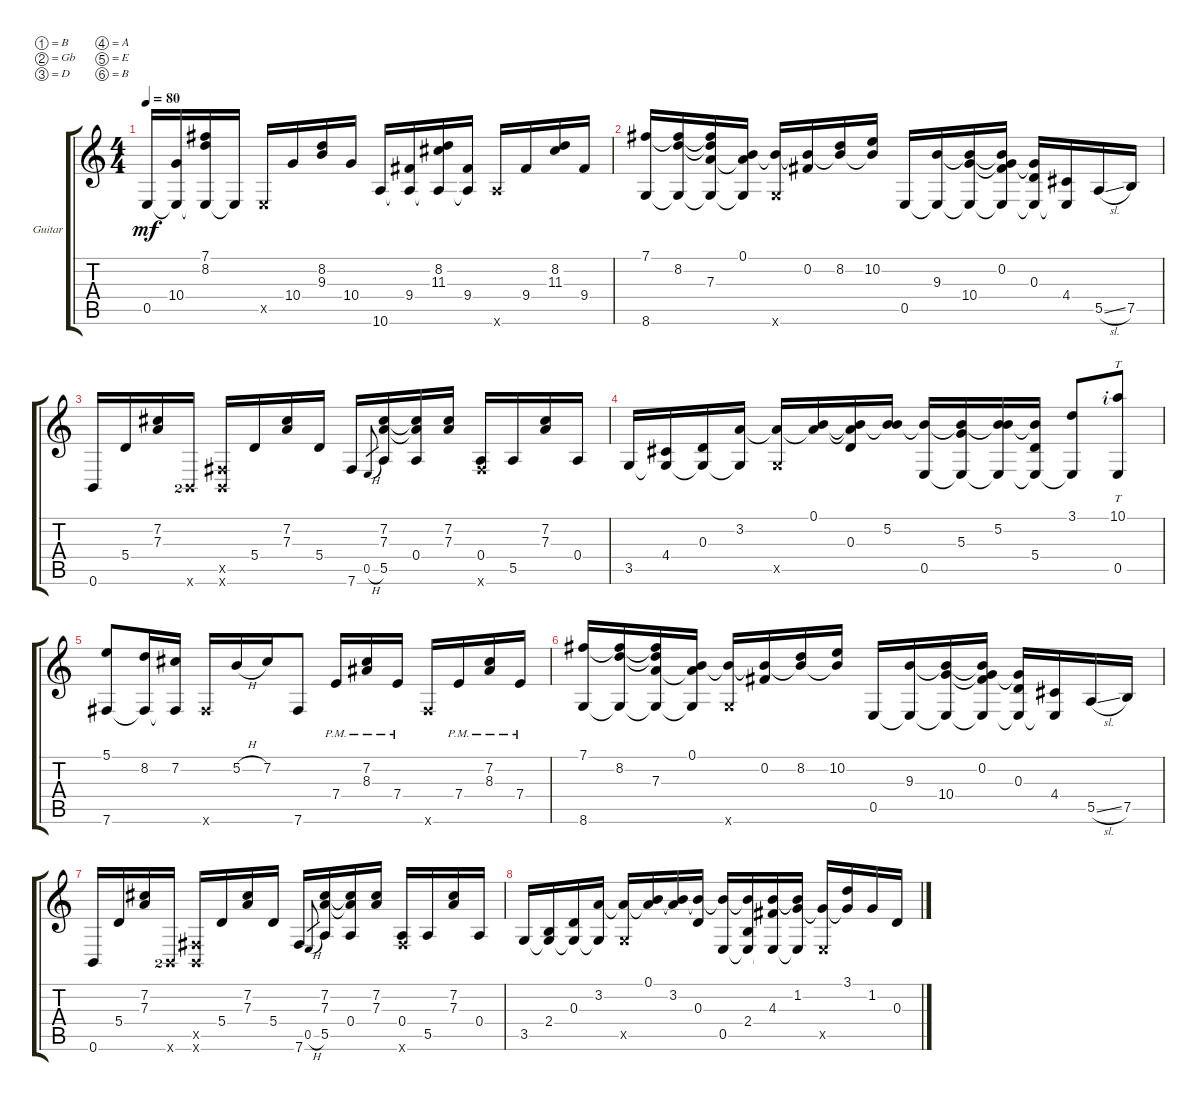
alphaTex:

\bracketExtendMode groupsimilarinstruments
\firstSystemTrackNameOrientation horizontal
\otherSystemsTrackNameOrientation horizontal
\track ("Andy McKee" "Guitar") {instrument acousticguitarsteel}
\staff {score tabs}
\tuning (B3 Gb3 D3 A2 E2 B1)
\ts (4 4)
\tempo 80
\clef g2
\ks c
0.5.16{dy mf} (10.4 0.5{t}).16 (7.1 8.2 0.5{t}).16 0.5{t}.16 0.5{x}.16 10.4.16 (8.2 9.3).16 10.4.16 10.6.16 (9.4 10.6{t}).16 (8.2 11.3 10.6{t}).16 (9.4 10.6{t}).16 10.6{x}.16 9.4.16 (8.2 11.3).16 9.4.16 |
(7.1 8.6).16 (8.2 7.1{t} 8.6{t}).16 (7.1{t} 8.2{t} 7.3 8.6{t}).16 (0.1 7.3{t} 8.6{t}).16 (8.6{x} 0.1{t}).16 (0.2 0.1{t}).16 (8.2 0.1{t}).16 (0.1{t} 10.2).16 0.5.16 (9.3 0.5{t}).16 (10.4 9.3{t} 0.5{t}).16 (0.2 9.3{t} 10.4{t} 0.5{t}).16 (0.3 10.4{t} 0.5{t}).16 (4.4 0.5{t}).16 5.5{sl}.16 7.5.16 |
0.6.16 5.4.16 (7.2 7.3).16 0.6{x lf 3}.16 (2.5{x} 0.6{x}).16 5.4.16 (7.2 7.3).16 5.4.16 7.6.16 0.5{h}.8{gr} (7.2 7.3 5.5).16 (7.2{t} 7.3{t} 0.4).16 (7.2 7.3).16 (0.4 7.6{x}).16 5.5.16 (7.2 7.3).16 0.4.16 |
3.5.16 (4.4 3.5{t}).16 (0.3 3.5{t}).16 (3.2 3.5{t}).16 (3.5{x} 3.2{t}).16 (0.1 3.2{t}).16 (3.2{t} 0.3 0.1{t}).16 (5.2 0.1{t}).16 (0.5 0.1{t}).16 (5.3 0.1{t} 0.5{t}).16 (5.2 0.1{t} 0.5{t}).16 (0.1{t} 5.4 0.5{t}).16 (3.1 0.5{t}).8 (10.1{rf 2} 0.5).8{tt} |
(5.1 7.6).8 (8.2 7.6{t}).16 (7.2 7.6{t}).16 7.6{x}.16 5.2{h}.16 7.2.16 7.6.8 7.4{pm}.16 (7.2{pm} 8.3{pm}).16 7.4{pm}.16 7.6{x}.16 7.4{pm}.16 (7.2{pm} 8.3{pm}).16 7.4{pm}.16 |
(7.1 8.6).16 (8.2 7.1{t} 8.6{t}).16 (7.1{t} 8.2{t} 7.3 8.6{t}).16 (0.1 7.3{t} 8.6{t}).16 (8.6{x} 0.1{t}).16 (0.2 0.1{t}).16 (8.2 0.1{t}).16 (0.1{t} 10.2).16 0.5.16 (9.3 0.5{t}).16 (10.4 9.3{t} 0.5{t}).16 (0.2 9.3{t} 10.4{t} 0.5{t}).16 (0.3 10.4{t} 0.5{t}).16 (4.4 0.5{t}).16 5.5{sl}.16 7.5.16 |
0.6.16 5.4.16 (7.2 7.3).16 0.6{x lf 3}.16 (2.5{x} 0.6{x}).16 5.4.16 (7.2 7.3).16 5.4.16 7.6.16 0.5{h}.8{gr} (7.2 7.3 5.5).16 (7.2{t} 7.3{t} 0.4).16 (7.2 7.3).16 (0.4 7.6{x}).16 5.5.16 (7.2 7.3).16 0.4.16 |
3.5.16 (2.4 3.5{t}).16 (0.3 3.5{t}).16 (3.2 3.5{t}).16 (3.5{x} 3.2{t}).16 (0.1 3.2{t}).16 (3.2 0.1{t}).16 (0.3 0.1{t}).16 (0.5 0.1{t}).16 (2.4 0.1{t} 0.5{t}).16 (4.3 0.1{t} 0.5{t}).16 (0.1{t} 1.2 0.5{t}).16 (0.5{x} 1.2{t}).16 (3.1 1.2{t}).16 1.2.16 0.3.16
